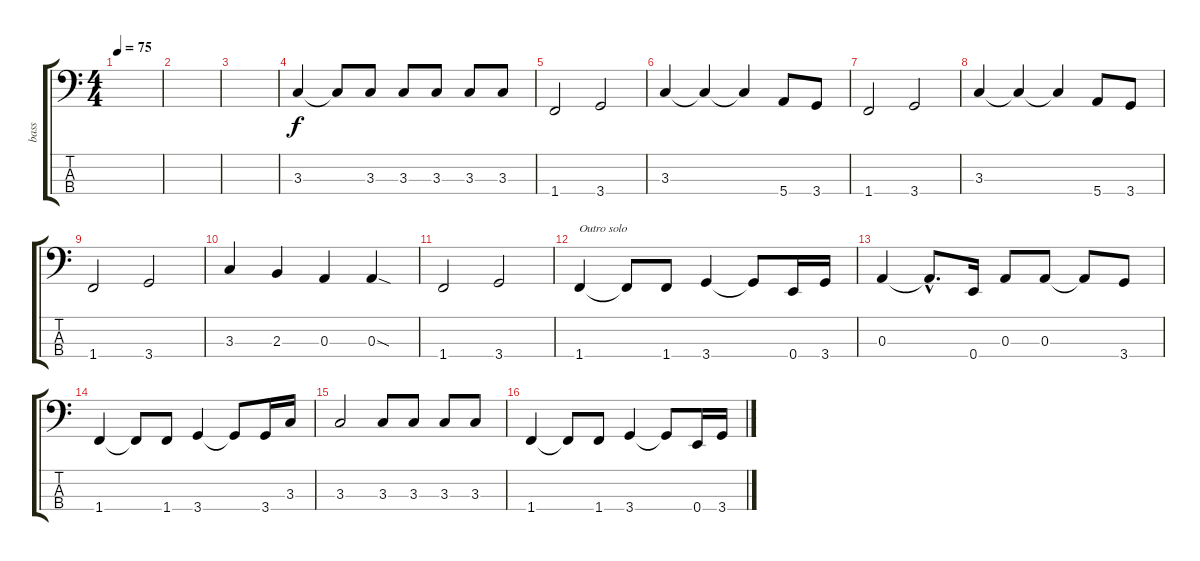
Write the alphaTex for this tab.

\track ("bass" "bass") {instrument electricbassfinger}
\staff {score tabs}
\tuning (G2 D2 A1 E1) {hide}
\ts (4 4)
\tempo 75
\clef f4
\ks c
|
|
|
3.3.4 3.3{t}.8 3.3.8 3.3.8 3.3.8 3.3.8 3.3.8 |
1.4.2 3.4.2 |
3.3.4 3.3{t}.4 3.3{t}.4 5.4.8 3.4.8 |
1.4.2 3.4.2 |
3.3.4 3.3{t}.4 3.3{t}.4 5.4.8 3.4.8 |
1.4.2 3.4.2 |
3.3.4 2.3.4 0.3.4 0.3{sod}.4 |
1.4.2 3.4.2 |
1.4.4{txt "Outro solo"} 1.4{t}.8 1.4.8 3.4.4 3.4{t}.8 0.4.16 3.4.16 |
0.3.4 0.3{hac t}.8{d} 0.4.16 0.3.8 0.3.8 0.3{t}.8 3.4.8 |
1.4.4 1.4{t}.8 1.4.8 3.4.4 3.4{t}.8 3.4.16 3.3.16 |
3.3.2 3.3.8 3.3.8 3.3.8 3.3.8 |
1.4.4 1.4{t}.8 1.4.8 3.4.4 3.4{t}.8 0.4.16 3.4.16
